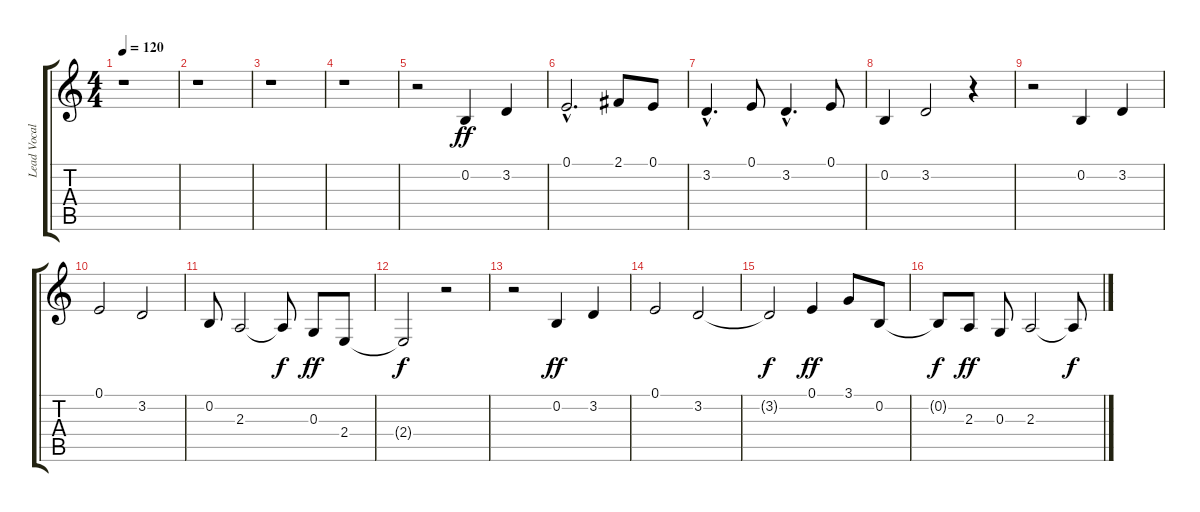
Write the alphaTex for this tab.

\track ("Lead Vocal II" "Lead Vocal") {instrument panflute}
\staff {score tabs}
\tuning (E4 B3 G3 D3 A2 E2) {hide}
\ts (4 4)
\tempo 120
\clef g2
\ks c
r.1{dy f} |
r.1 |
r.1 |
r.1 |
r.2 0.2.4{dy ff} 3.2.4 |
0.1{hac}.2{d} 2.1.8 0.1.8 |
3.2{hac}.4{d} 0.1.8 3.2{hac}.4{d} 0.1.8 |
0.2.4 3.2.2 r.4 |
r.2 0.2.4 3.2.4 |
0.1.2 3.2.2 |
0.2.8 2.3.2 2.3{t}.8{dy f} 0.3.8{dy ff} 2.4.8 |
2.4{t}.2{dy f} r.2 |
r.2 0.2.4{dy ff} 3.2.4 |
0.1.2 3.2.2 |
3.2{t}.2{dy f} 0.1.4{dy ff} 3.1.8 0.2.8 |
0.2{t}.8{dy f} 2.3.8{dy ff} 0.3.8 2.3.2 2.3{t}.8{dy f}
